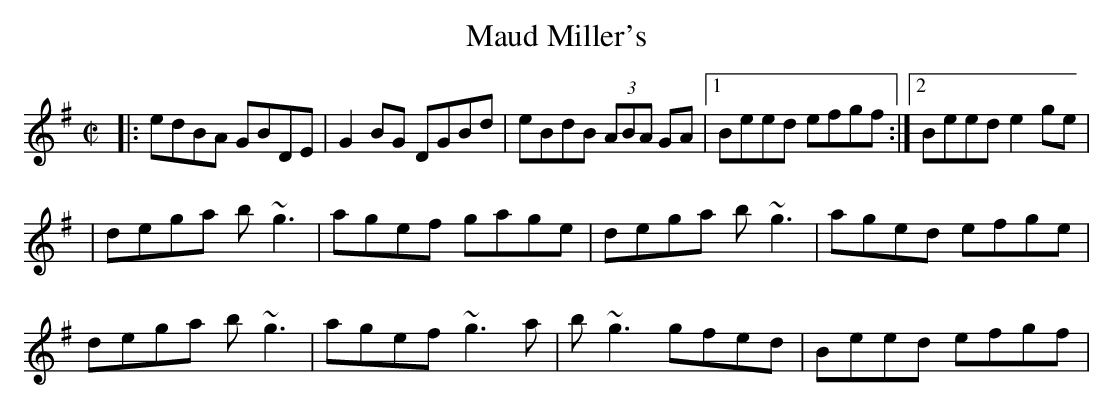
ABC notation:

X:1
T:Maud Miller's
M:C|
K:G
|: edBA GBDE | G2BG DGBd | eBdB (3ABA GA |1 Beed efgf :|2 Beed e2ge |
| dega b~g3 | agef gage | dega b~g3 | aged efge |
dega b~g3 | agef ~g3a | b~g3 gfed | Beed efgf |
